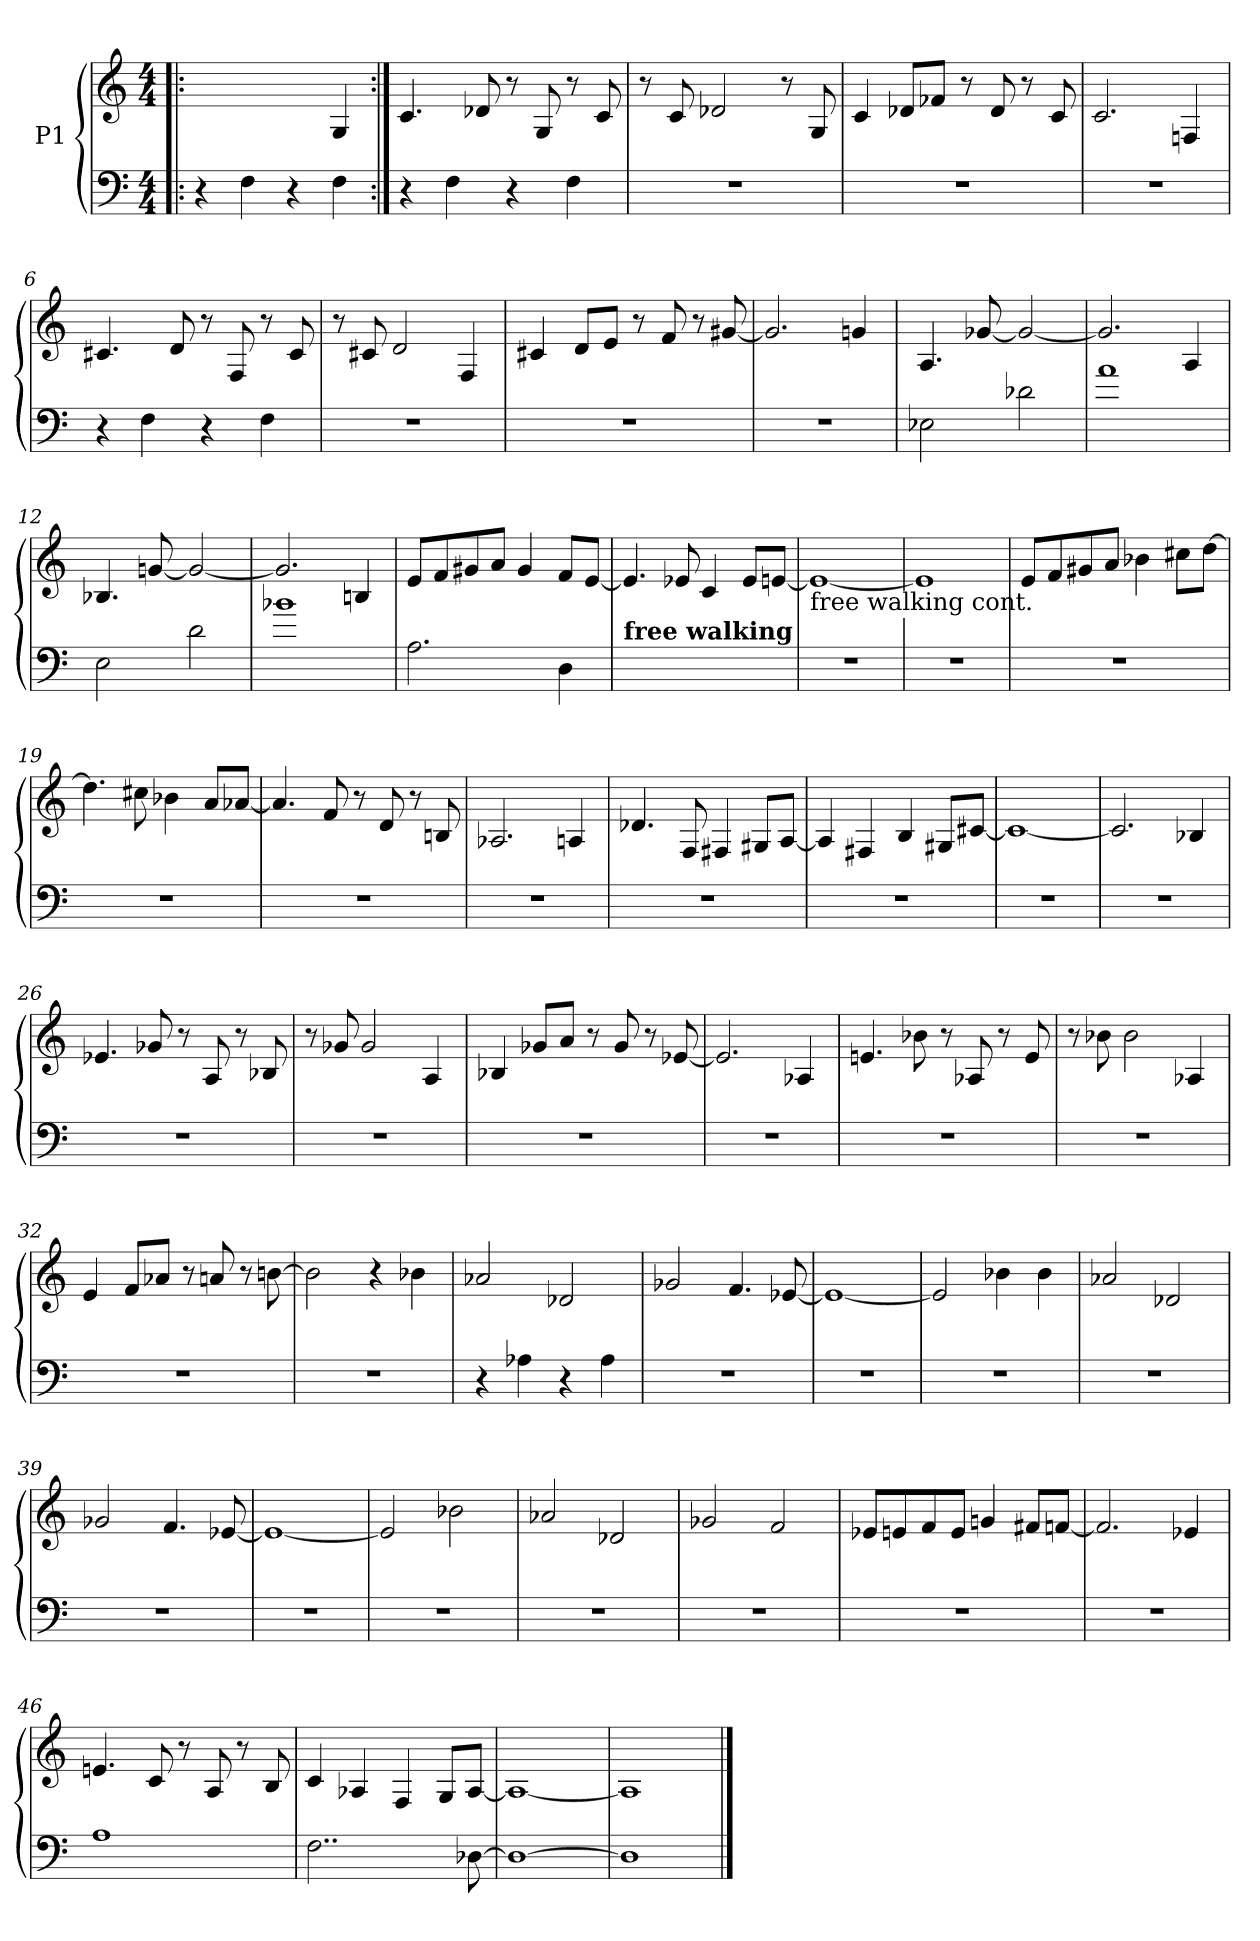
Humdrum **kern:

**kern	**kern
*part1	*part1
*staff2	*staff1
*I"P1	*
!!LO:PB:g=z
*clefF4	*clefG2
*k[]	*k[]
*C:	*C:
*M4/4	*M4/4
=1!|:	=1!|:
4r	2.ryy
4Fi\	.
4r	.
4Fi\	4Gi/
=2:|!	=2:|!
4r	4.ci/
4Fi\	.
.	8d-Xi/
4r	8r
.	8Gi/
4Fi\	8r
.	8ci/
=3	=3
1r	8r
.	8ci/
.	2d-Xi/
.	8r
.	8Gi/
=4	=4
1r	4ci/
.	8d-Xi/L
.	8f-Xi/J
.	8r
.	8d-i/
.	8r
.	8ci/
=5	=5
1r	2.ci/
.	4Fni/
!!LO:LB:g=z
=6	=6
4r	4.c#Xi/
4Fi\	.
.	8di/
4r	8r
.	8Fi/
4Fi\	8r
.	8c#i/
=7	=7
1r	8r
.	8c#Xi/
.	2di/
.	4Fi/
=8	=8
1r	4c#Xi/
.	8di/L
.	8ei/J
.	8r
.	8fi/
.	8r
.	[<8g#Xi/
=9	=9
1r	2.g#i/]
.	4gni/
!!LO:LB:g=z
=10	=10
2E-Xi\	4.Ai/
.	[<8g-Xi/
2d-Xi\	2g-i/_<
=11	=11
1ai	2.g-i/]
.	4Ai/
=12	=12
2Ei\	4.B-Xi/
.	[<8gni/
2di\	2gi/_<
=13	=13
1b-Xi	2.gi/]
.	4Bni/
=14	=14
2.Ai\	8ei/L
.	8fi/
.	8g#Xi/
.	8ai/J
.	4g#i/
4Di	8fi/L
.	[<8ei/J
=15	=15
!LO:TX:a:B:t=free walking	!
1ryy	4.ei/]
.	8e-Xi/
.	4ci/
.	8e-i/L
.	[<8eni/J
!!LO:LB:g=z
=16	=16
!	!LO:TX:b:t=free walking cont.
1r	1ei_<
=17	=17
1r	1ei]
=18	=18
1r	8ei/L
.	8fi/
.	8g#Xi/
.	8ai/J
.	4b-Xi\
.	8cc#Xi\L
.	[>8ddi\J
=19	=19
1r	4.ddi\]
.	8cc#Xi\
.	4b-Xi\
.	8ai/L
.	[<8a-Xi/J
=20	=20
1r	4.a-i/]
.	8fi/
.	8r
.	8di/
.	8r
.	8Bni/
=21	=21
1r	2.A-Xi/
.	4Ani/
!!LO:LB:g=z
=22	=22
1r	4.d-Xi/
.	8Fi/
.	4F#Xi/
.	8G#Xi/L
.	[<8Ai/J
=23	=23
1r	4Ai/]
.	4F#Xi/
.	4Bi/
.	8G#Xi/L
.	[<8c#Xi/J
=24	=24
1r	1c#i_<
=25	=25
1r	2.c#i/]
.	4B-Xi/
=26	=26
1r	4.e-Xi/
.	8g-Xi/
.	8r
.	8Ai/
.	8r
.	8B-Xi/
=27	=27
1r	8r
.	8g-Xi/
.	2g-i/
.	4Ai/
!!LO:PB:g=z
=28	=28
1r	4B-Xi/
.	8g-Xi/L
.	8ai/J
.	8r
.	8g-i/
.	8r
.	[<8e-Xi/
=29	=29
1r	2.e-i/]
.	4A-Xi/
=30	=30
1r	4.eni/
.	8b-Xi\
.	8r
.	8A-Xi/
.	8r
.	8ei/
!!LO:LB:g=z
=31	=31
1r	8r
.	8b-Xi\
.	2b-i\
.	4A-Xi/
=32	=32
1r	4ei/
.	8fi/L
.	8a-Xi/J
.	8r
.	8ani/
.	8r
.	[>8bni\
=33	=33
1r	2bi\]
.	4r
.	4b-Xi\
!!LO:LB:g=z
=34	=34
4r	2a-Xi/
4A-Xi\	.
4r	2d-Xi/
4A-i\	.
=35	=35
1r	2g-Xi/
.	4.fi/
.	[<8e-Xi/
=36	=36
1r	1e-i_<
=37	=37
1r	2e-i/]
.	4b-Xi\
.	4b-i\
!!LO:LB:g=z
=38	=38
1r	2a-Xi/
.	2d-Xi/
=39	=39
1r	2g-Xi/
.	4.fi/
.	[<8e-Xi/
=40	=40
1r	1e-i_<
=41	=41
1r	2e-i/]
.	2b-Xi\
!!LO:LB:g=z
=42	=42
1r	2a-Xi/
.	2d-Xi/
=43	=43
1r	2g-Xi/
.	2fi/
=44	=44
1r	8e-Xi/L
.	8eni/
.	8fi/
.	8ei/J
.	4gni/
.	8f#Xi/L
.	[<8fni/J
=45	=45
1r	2.fi/]
.	4e-Xi/
!!LO:LB:g=z
=46	=46
1Ai	4.eni/
.	8ci/
.	8r
.	8Ai/
.	8r
.	8Bi/
=47	=47
2..Fi\	4ci/
.	4A-Xi/
.	4Fi/
.	8Gi/L
[>8D-Xi\	[<8A-i/J
=48	=48
1D-i_>	1A-i_<
=49	=49
1D-i]	1A-i]
==	==
*-	*-
